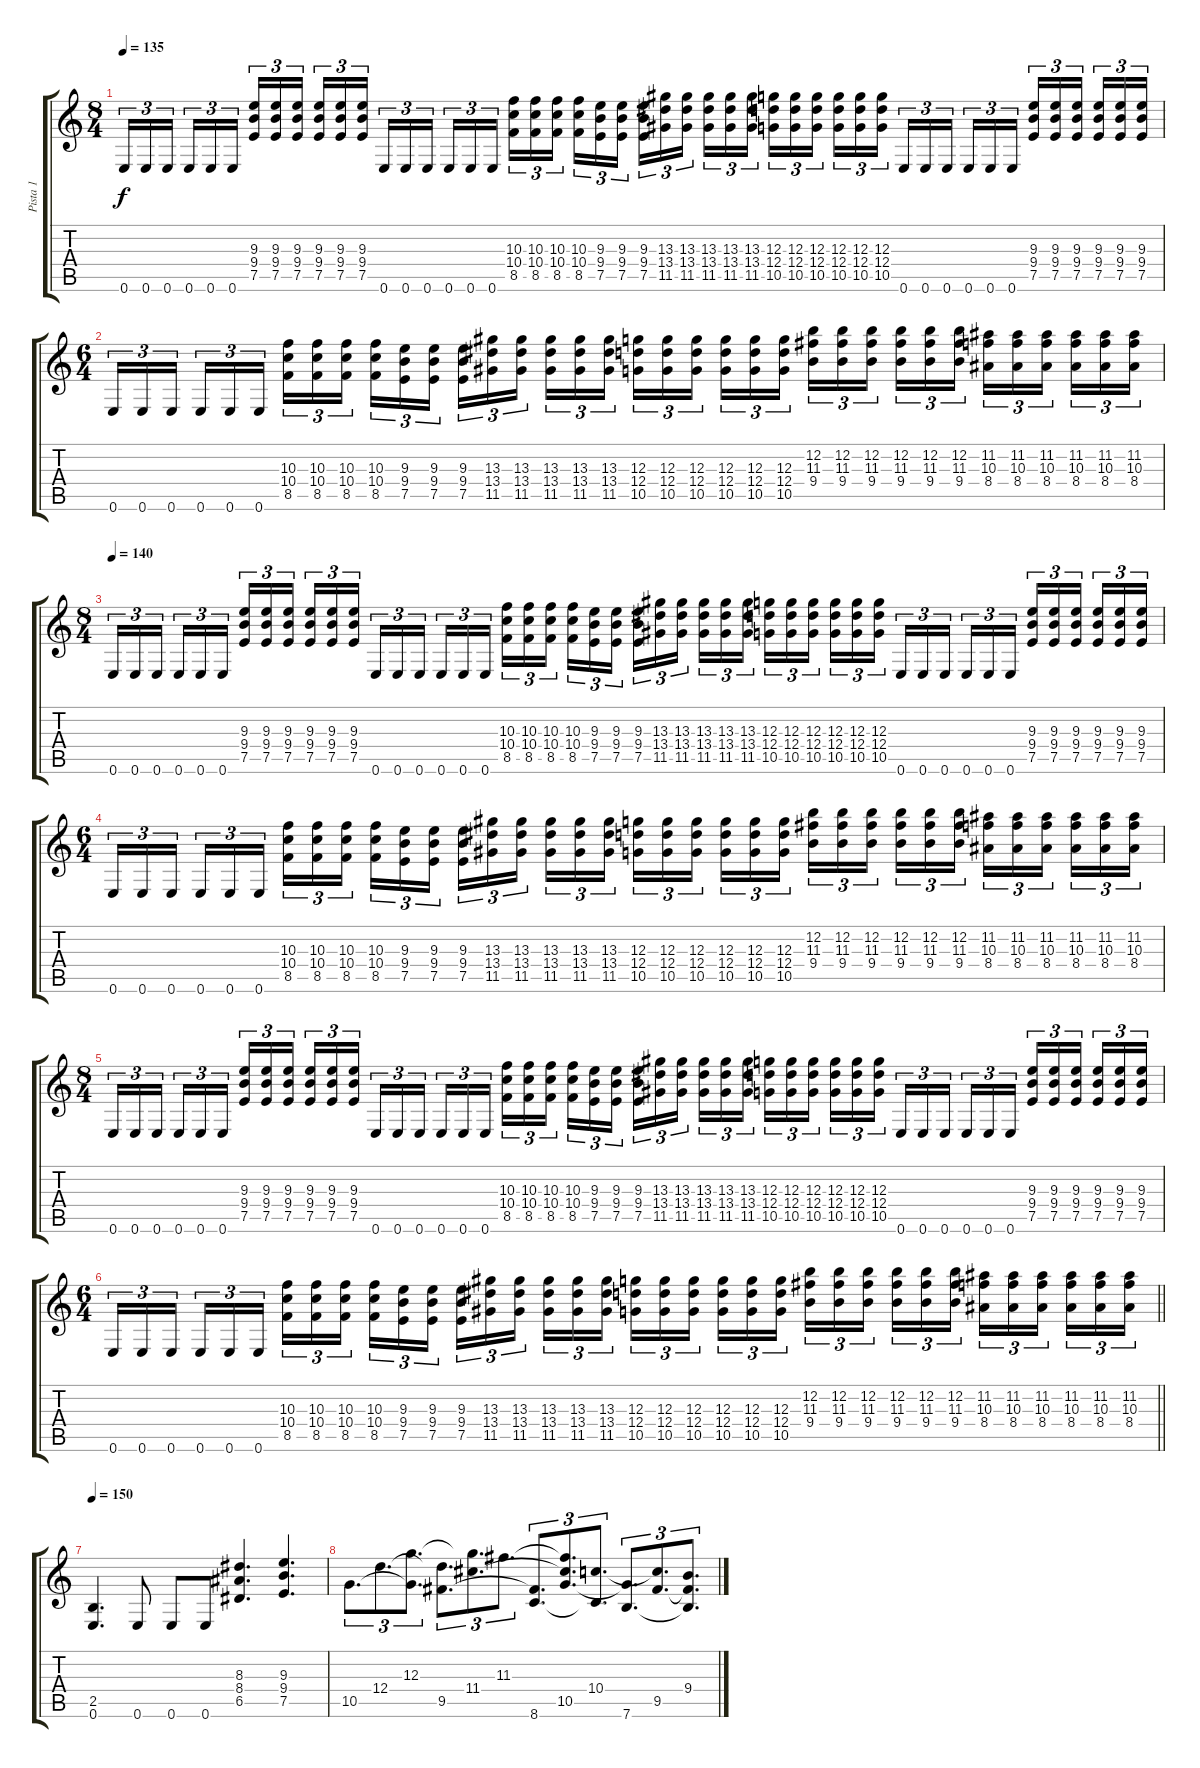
\track ("Pista 1" "Pista 1") {instrument distortionguitar}
\staff {score tabs}
\tuning (E4 B3 G3 D3 A2 E2) {hide}
\ts (8 4)
\tempo 135
\clef g2
\ks c
0.6.16{tu (3 2) dy f} 0.6.16{tu (3 2)} 0.6.16{tu (3 2) beam splitsecondary} 0.6.16{tu (3 2)} 0.6.16{tu (3 2)} 0.6.16{tu (3 2)} (9.3 9.4 7.5).16{tu (3 2)} (9.3 9.4 7.5).16{tu (3 2)} (9.3 9.4 7.5).16{tu (3 2) beam splitsecondary} (9.3 9.4 7.5).16{tu (3 2)} (9.3 9.4 7.5).16{tu (3 2)} (9.3 9.4 7.5).16{tu (3 2)} 0.6.16{tu (3 2)} 0.6.16{tu (3 2)} 0.6.16{tu (3 2) beam splitsecondary} 0.6.16{tu (3 2)} 0.6.16{tu (3 2)} 0.6.16{tu (3 2)} (10.3 10.4 8.5).16{tu (3 2)} (10.3 10.4 8.5).16{tu (3 2)} (10.3 10.4 8.5).16{tu (3 2) beam splitsecondary} (10.3 10.4 8.5).16{tu (3 2)} (9.3 9.4 7.5).16{tu (3 2)} (9.3 9.4 7.5).16{tu (3 2)} (9.3 9.4 7.5).16{tu (3 2)} (13.3 13.4 11.5).16{tu (3 2)} (13.3 13.4 11.5).16{tu (3 2) beam splitsecondary} (13.3 13.4 11.5).16{tu (3 2)} (13.3 13.4 11.5).16{tu (3 2)} (13.3 13.4 11.5).16{tu (3 2)} (12.3 12.4 10.5).16{tu (3 2)} (12.3 12.4 10.5).16{tu (3 2)} (12.3 12.4 10.5).16{tu (3 2) beam splitsecondary} (12.3 12.4 10.5).16{tu (3 2)} (12.3 12.4 10.5).16{tu (3 2)} (12.3 12.4 10.5).16{tu (3 2)} 0.6.16{tu (3 2)} 0.6.16{tu (3 2)} 0.6.16{tu (3 2) beam splitsecondary} 0.6.16{tu (3 2)} 0.6.16{tu (3 2)} 0.6.16{tu (3 2)} (9.3 9.4 7.5).16{tu (3 2)} (9.3 9.4 7.5).16{tu (3 2)} (9.3 9.4 7.5).16{tu (3 2) beam splitsecondary} (9.3 9.4 7.5).16{tu (3 2)} (9.3 9.4 7.5).16{tu (3 2)} (9.3 9.4 7.5).16{tu (3 2)} |
\ts (6 4)
0.6.16{tu (3 2)} 0.6.16{tu (3 2)} 0.6.16{tu (3 2) beam splitsecondary} 0.6.16{tu (3 2)} 0.6.16{tu (3 2)} 0.6.16{tu (3 2) beam splitsecondary} (10.3 10.4 8.5).16{tu (3 2)} (10.3 10.4 8.5).16{tu (3 2)} (10.3 10.4 8.5).16{tu (3 2) beam splitsecondary} (10.3 10.4 8.5).16{tu (3 2)} (9.3 9.4 7.5).16{tu (3 2)} (9.3 9.4 7.5).16{tu (3 2) beam splitsecondary} (9.3 9.4 7.5).16{tu (3 2)} (13.3 13.4 11.5).16{tu (3 2)} (13.3 13.4 11.5).16{tu (3 2) beam splitsecondary} (13.3 13.4 11.5).16{tu (3 2)} (13.3 13.4 11.5).16{tu (3 2)} (13.3 13.4 11.5).16{tu (3 2)} (12.3 12.4 10.5).16{tu (3 2)} (12.3 12.4 10.5).16{tu (3 2)} (12.3 12.4 10.5).16{tu (3 2) beam splitsecondary} (12.3 12.4 10.5).16{tu (3 2)} (12.3 12.4 10.5).16{tu (3 2)} (12.3 12.4 10.5).16{tu (3 2) beam splitsecondary} (12.2 11.3 9.4).16{tu (3 2)} (12.2 11.3 9.4).16{tu (3 2)} (12.2 11.3 9.4).16{tu (3 2) beam splitsecondary} (12.2 11.3 9.4).16{tu (3 2)} (12.2 11.3 9.4).16{tu (3 2)} (12.2 11.3 9.4).16{tu (3 2) beam splitsecondary} (11.2 10.3 8.4).16{tu (3 2)} (11.2 10.3 8.4).16{tu (3 2)} (11.2 10.3 8.4).16{tu (3 2) beam splitsecondary} (11.2 10.3 8.4).16{tu (3 2)} (11.2 10.3 8.4).16{tu (3 2)} (11.2 10.3 8.4).16{tu (3 2)} |
\ts (8 4)
\tempo 140
0.6.16{tu (3 2)} 0.6.16{tu (3 2)} 0.6.16{tu (3 2) beam splitsecondary} 0.6.16{tu (3 2)} 0.6.16{tu (3 2)} 0.6.16{tu (3 2)} (9.3 9.4 7.5).16{tu (3 2)} (9.3 9.4 7.5).16{tu (3 2)} (9.3 9.4 7.5).16{tu (3 2) beam splitsecondary} (9.3 9.4 7.5).16{tu (3 2)} (9.3 9.4 7.5).16{tu (3 2)} (9.3 9.4 7.5).16{tu (3 2)} 0.6.16{tu (3 2)} 0.6.16{tu (3 2)} 0.6.16{tu (3 2) beam splitsecondary} 0.6.16{tu (3 2)} 0.6.16{tu (3 2)} 0.6.16{tu (3 2)} (10.3 10.4 8.5).16{tu (3 2)} (10.3 10.4 8.5).16{tu (3 2)} (10.3 10.4 8.5).16{tu (3 2) beam splitsecondary} (10.3 10.4 8.5).16{tu (3 2)} (9.3 9.4 7.5).16{tu (3 2)} (9.3 9.4 7.5).16{tu (3 2)} (9.3 9.4 7.5).16{tu (3 2)} (13.3 13.4 11.5).16{tu (3 2)} (13.3 13.4 11.5).16{tu (3 2) beam splitsecondary} (13.3 13.4 11.5).16{tu (3 2)} (13.3 13.4 11.5).16{tu (3 2)} (13.3 13.4 11.5).16{tu (3 2)} (12.3 12.4 10.5).16{tu (3 2)} (12.3 12.4 10.5).16{tu (3 2)} (12.3 12.4 10.5).16{tu (3 2) beam splitsecondary} (12.3 12.4 10.5).16{tu (3 2)} (12.3 12.4 10.5).16{tu (3 2)} (12.3 12.4 10.5).16{tu (3 2)} 0.6.16{tu (3 2)} 0.6.16{tu (3 2)} 0.6.16{tu (3 2) beam splitsecondary} 0.6.16{tu (3 2)} 0.6.16{tu (3 2)} 0.6.16{tu (3 2)} (9.3 9.4 7.5).16{tu (3 2)} (9.3 9.4 7.5).16{tu (3 2)} (9.3 9.4 7.5).16{tu (3 2) beam splitsecondary} (9.3 9.4 7.5).16{tu (3 2)} (9.3 9.4 7.5).16{tu (3 2)} (9.3 9.4 7.5).16{tu (3 2)} |
\ts (6 4)
0.6.16{tu (3 2)} 0.6.16{tu (3 2)} 0.6.16{tu (3 2) beam splitsecondary} 0.6.16{tu (3 2)} 0.6.16{tu (3 2)} 0.6.16{tu (3 2) beam splitsecondary} (10.3 10.4 8.5).16{tu (3 2)} (10.3 10.4 8.5).16{tu (3 2)} (10.3 10.4 8.5).16{tu (3 2) beam splitsecondary} (10.3 10.4 8.5).16{tu (3 2)} (9.3 9.4 7.5).16{tu (3 2)} (9.3 9.4 7.5).16{tu (3 2) beam splitsecondary} (9.3 9.4 7.5).16{tu (3 2)} (13.3 13.4 11.5).16{tu (3 2)} (13.3 13.4 11.5).16{tu (3 2) beam splitsecondary} (13.3 13.4 11.5).16{tu (3 2)} (13.3 13.4 11.5).16{tu (3 2)} (13.3 13.4 11.5).16{tu (3 2)} (12.3 12.4 10.5).16{tu (3 2)} (12.3 12.4 10.5).16{tu (3 2)} (12.3 12.4 10.5).16{tu (3 2) beam splitsecondary} (12.3 12.4 10.5).16{tu (3 2)} (12.3 12.4 10.5).16{tu (3 2)} (12.3 12.4 10.5).16{tu (3 2) beam splitsecondary} (12.2 11.3 9.4).16{tu (3 2)} (12.2 11.3 9.4).16{tu (3 2)} (12.2 11.3 9.4).16{tu (3 2) beam splitsecondary} (12.2 11.3 9.4).16{tu (3 2)} (12.2 11.3 9.4).16{tu (3 2)} (12.2 11.3 9.4).16{tu (3 2) beam splitsecondary} (11.2 10.3 8.4).16{tu (3 2)} (11.2 10.3 8.4).16{tu (3 2)} (11.2 10.3 8.4).16{tu (3 2) beam splitsecondary} (11.2 10.3 8.4).16{tu (3 2)} (11.2 10.3 8.4).16{tu (3 2)} (11.2 10.3 8.4).16{tu (3 2)} |
\ts (8 4)
0.6.16{tu (3 2)} 0.6.16{tu (3 2)} 0.6.16{tu (3 2) beam splitsecondary} 0.6.16{tu (3 2)} 0.6.16{tu (3 2)} 0.6.16{tu (3 2)} (9.3 9.4 7.5).16{tu (3 2)} (9.3 9.4 7.5).16{tu (3 2)} (9.3 9.4 7.5).16{tu (3 2) beam splitsecondary} (9.3 9.4 7.5).16{tu (3 2)} (9.3 9.4 7.5).16{tu (3 2)} (9.3 9.4 7.5).16{tu (3 2)} 0.6.16{tu (3 2)} 0.6.16{tu (3 2)} 0.6.16{tu (3 2) beam splitsecondary} 0.6.16{tu (3 2)} 0.6.16{tu (3 2)} 0.6.16{tu (3 2)} (10.3 10.4 8.5).16{tu (3 2)} (10.3 10.4 8.5).16{tu (3 2)} (10.3 10.4 8.5).16{tu (3 2) beam splitsecondary} (10.3 10.4 8.5).16{tu (3 2)} (9.3 9.4 7.5).16{tu (3 2)} (9.3 9.4 7.5).16{tu (3 2)} (9.3 9.4 7.5).16{tu (3 2)} (13.3 13.4 11.5).16{tu (3 2)} (13.3 13.4 11.5).16{tu (3 2) beam splitsecondary} (13.3 13.4 11.5).16{tu (3 2)} (13.3 13.4 11.5).16{tu (3 2)} (13.3 13.4 11.5).16{tu (3 2)} (12.3 12.4 10.5).16{tu (3 2)} (12.3 12.4 10.5).16{tu (3 2)} (12.3 12.4 10.5).16{tu (3 2) beam splitsecondary} (12.3 12.4 10.5).16{tu (3 2)} (12.3 12.4 10.5).16{tu (3 2)} (12.3 12.4 10.5).16{tu (3 2)} 0.6.16{tu (3 2)} 0.6.16{tu (3 2)} 0.6.16{tu (3 2) beam splitsecondary} 0.6.16{tu (3 2)} 0.6.16{tu (3 2)} 0.6.16{tu (3 2)} (9.3 9.4 7.5).16{tu (3 2)} (9.3 9.4 7.5).16{tu (3 2)} (9.3 9.4 7.5).16{tu (3 2) beam splitsecondary} (9.3 9.4 7.5).16{tu (3 2)} (9.3 9.4 7.5).16{tu (3 2)} (9.3 9.4 7.5).16{tu (3 2)} |
\ts (6 4)
\barLineRight lightlight
0.6.16{tu (3 2)} 0.6.16{tu (3 2)} 0.6.16{tu (3 2) beam splitsecondary} 0.6.16{tu (3 2)} 0.6.16{tu (3 2)} 0.6.16{tu (3 2) beam splitsecondary} (10.3 10.4 8.5).16{tu (3 2)} (10.3 10.4 8.5).16{tu (3 2)} (10.3 10.4 8.5).16{tu (3 2) beam splitsecondary} (10.3 10.4 8.5).16{tu (3 2)} (9.3 9.4 7.5).16{tu (3 2)} (9.3 9.4 7.5).16{tu (3 2) beam splitsecondary} (9.3 9.4 7.5).16{tu (3 2)} (13.3 13.4 11.5).16{tu (3 2)} (13.3 13.4 11.5).16{tu (3 2) beam splitsecondary} (13.3 13.4 11.5).16{tu (3 2)} (13.3 13.4 11.5).16{tu (3 2)} (13.3 13.4 11.5).16{tu (3 2)} (12.3 12.4 10.5).16{tu (3 2)} (12.3 12.4 10.5).16{tu (3 2)} (12.3 12.4 10.5).16{tu (3 2) beam splitsecondary} (12.3 12.4 10.5).16{tu (3 2)} (12.3 12.4 10.5).16{tu (3 2)} (12.3 12.4 10.5).16{tu (3 2) beam splitsecondary} (12.2 11.3 9.4).16{tu (3 2)} (12.2 11.3 9.4).16{tu (3 2)} (12.2 11.3 9.4).16{tu (3 2) beam splitsecondary} (12.2 11.3 9.4).16{tu (3 2)} (12.2 11.3 9.4).16{tu (3 2)} (12.2 11.3 9.4).16{tu (3 2) beam splitsecondary} (11.2 10.3 8.4).16{tu (3 2)} (11.2 10.3 8.4).16{tu (3 2)} (11.2 10.3 8.4).16{tu (3 2) beam splitsecondary} (11.2 10.3 8.4).16{tu (3 2)} (11.2 10.3 8.4).16{tu (3 2)} (11.2 10.3 8.4).16{tu (3 2)} |
\tempo 150
(2.5 0.6).4{d} 0.6.8 0.6.8 0.6.8 (8.3 8.4 6.5).4{d} (9.3 9.4 7.5).4{d} |
10.5.8{d tu (3 2)} 12.4.8{d tu (3 2)} (12.3 10.5{t}).8{d tu (3 2)} (12.4{t} 9.5).8{d tu (3 2)} (12.3{t} 11.4).8{d tu (3 2)} 11.3.8{d tu (3 2)} (9.5{t} 8.6).8{d tu (3 2)} (11.3{t} 11.4{t} 10.5).8{d tu (3 2)} (10.4 8.6{t}).8{d tu (3 2)} (10.5{t} 7.6).8{d tu (3 2)} (10.4{t} 9.5).8{d tu (3 2)} (9.4 9.5{t} 7.6{t}).8{d tu (3 2)}
